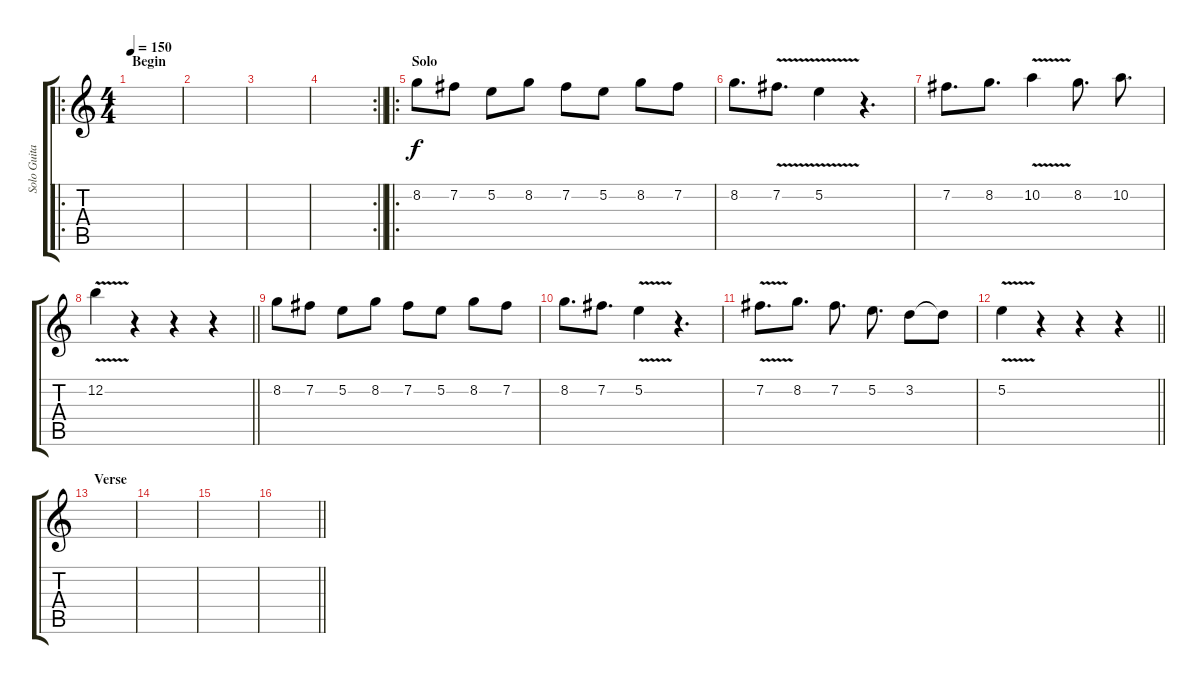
\track ("Solo Guitar" "Solo Guita") {instrument distortionguitar}
\staff {score tabs}
\tuning (E4 B3 G3 D3 A2 E2) {hide}
\ro
\ts (4 4)
\section ("" "Begin")
\tempo 150
\clef g2
\ks c
|
|
|
\rc 2
\barLineRight lightlight
|
\ro
\section ("" "Solo")
8.2.8 7.2.8 5.2.8 8.2.8 7.2.8 5.2.8 8.2.8 7.2.8 |
8.2.8{d} 7.2{v}.8{d} 5.2{v}.4 r.4{d} |
7.2.8{d} 8.2.8{d} 10.2{v}.4 8.2.8{d} 10.2.8{d} |
\barLineRight lightlight
12.2{v}.4 r.4 r.4 r.4 |
8.2.8 7.2.8 5.2.8 8.2.8 7.2.8 5.2.8 8.2.8 7.2.8 |
8.2.8{d} 7.2.8{d} 5.2{v}.4 r.4{d} |
7.2{v}.8{d} 8.2.8{d} 7.2.8{d} 5.2.8{d} 3.2.8 3.2{t}.8 |
\barLineRight lightlight
5.2{v}.4 r.4 r.4 r.4 |
\section ("" "Verse")
|
|
|
\barLineRight lightlight
